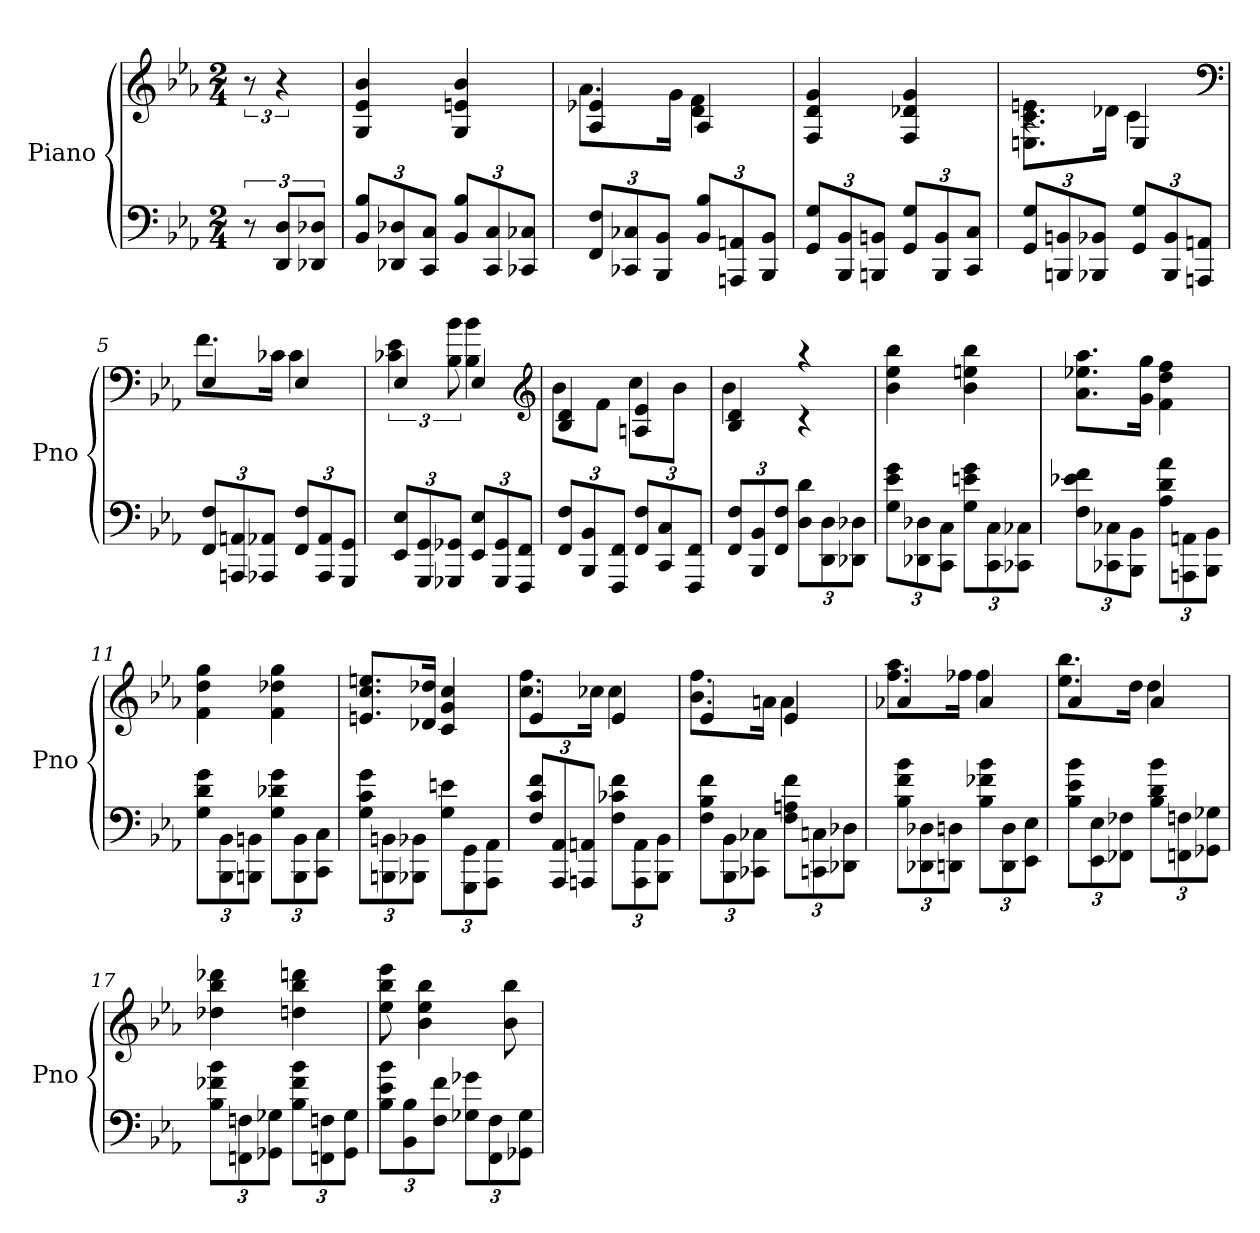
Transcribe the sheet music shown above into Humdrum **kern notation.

**kern	**kern
*part1	*part1
*staff2	*staff1
*I"Piano	*
*I'Pno	*
*clefF4	*clefG2
*k[b-e-a-]	*k[b-e-a-]
*E-:	*E-:
*M2/4	*M2/4
=	=
12r	12r
12DD/ 12D/L	6r
12DD-X/ 12D-X/J	.
=1	=1
12BB-/ 12B-/L	4G 4e- 4b-
12DD-X/ 12D-X/	.
12CC/ 12C/J	.
12BB-/ 12B-/L	4G 4en 4b-
12CC/ 12C/	.
12CC-X/ 12C-X/J	.
=2	=2
*	*^
12FF/ 12F/L	4A- 4e-X	8.a-L
12CC-X/ 12C-X/	.	.
12BBB-/ 12BB-/J	.	.
.	.	16gJk
12BB-/ 12B-/L	4A-	4d 4f
12AAAn/ 12AAn/	.	.
12BBB-/ 12BB-/J	.	.
*	*v	*v
=3	=3
12GG/ 12G/L	4F 4d 4g
12BBB-/ 12BB-/	.
12BBBn/ 12BBn/J	.
12GG/ 12G/L	4F 4d-X 4g
12BBB/ 12BB/	.
12CC/ 12C/J	.
=4	=4
*	*^
12GG/ 12G/L	4rc	8.En 8.c 8.enL
12BBBn/ 12BBn/	.	.
12BBB-X/ 12BB-X/J	.	.
.	.	16d-XJk
12GG/ 12G/L	4E	4c
12BBB-/ 12BB-/	.	.
12AAAn/ 12AAn/J	.	.
*	*clefF4	*
=5	=5	=5
12FF/ 12F/L	4E-	8.fL
12AAAn/ 12AAn/	.	.
12AAA-X/ 12AA-X/J	.	.
.	.	16c-XJk
12FF/ 12F/L	4E-	4c-
12AAA-/ 12AA-/	.	.
12GGG/ 12GG/J	.	.
=6	=6	=6
12EE-/ 12E-/L	4E-	6c-X 6e-
12GGG/ 12GG/	.	.
12GGG-X/ 12GG-X/J	.	12B- 12b-
12EE-/ 12E-/L	4E-	4B- 4b-
12GGG-/ 12GG-/	.	.
12FFF/ 12FF/J	.	.
*	*clefG2	*
=7	=7	=7
12FF/ 12F/L	4B- 4d	8b-L
12BBB-/ 12BB-/	.	.
.	.	8fJ
12FFF/ 12FF/J	.	.
12FF/ 12F/L	4An 4e-	8ccL
12CC/ 12C/	.	.
.	.	8b-J
12FFF/ 12FF/J	.	.
=8	=8	=8
12FF/ 12F/L	4B- 4d	4b-
12BBB-/ 12BB-/	.	.
12FF/ 12F/J	.	.
12D\ 12d\L	4rc	4raa
12DD\ 12D\	.	.
12DD-X\ 12D-X\J	.	.
*	*v	*v
=9	=9
12G\ 12e-\ 12g\L	4b- 4ee- 4bb-
12DD-X\ 12D-X\	.
12CC\ 12C\J	.
12G\ 12en\ 12g\L	4b- 4een 4bb-
12CC\ 12C\	.
12CC-X\ 12C-X\J	.
=10	=10
12F\ 12e-X\ 12f\L	8.a- 8.ee-X 8.aa-L
12CC-X\ 12C-X\	.
12BBB-\ 12BB-\J	.
.	16g 16ggJk
12A-\ 12d\ 12a-\L	4f 4dd 4ff
12AAAn\ 12AAn\	.
12BBB-\ 12BB-\J	.
=11	=11
12G\ 12d\ 12g\L	4f 4dd 4gg
12BBB-\ 12BB-\	.
12BBBn\ 12BBn\J	.
12G\ 12d-X\ 12g\L	4f 4dd-X 4gg
12BBB\ 12BB\	.
12CC\ 12C\J	.
=12	=12
12G\ 12c\ 12g\L	8.en 8.cc 8.eenL
12BBBn\ 12BBn\	.
12BBB-X\ 12BB-X\J	.
.	16d-X 16dd-XJk
12G\ 12en\L	4c 4g 4cc
12GGG\ 12GG\	.
12AAA-\ 12AA-\J	.
=13	=13
*	*^
12F/ 12c/ 12f/L	4e-	8.cc 8.ffL
12AAA-/ 12AA-/	.	.
12AAAn/ 12AAn/J	.	.
.	.	16cc-XJk
12F\ 12c-X\ 12f\L	4e-	4cc-
12AAA\ 12AA\	.	.
12BBB-\ 12BB-\J	.	.
=14	=14	=14
12F\ 12B-\ 12f\L	4e-	8.b- 8.ffL
12BBB-\ 12BB-\	.	.
12CC-X\ 12C-X\J	.	.
.	.	16anJk
12F\ 12An\ 12f\L	4e-	4a
12CCn\ 12Cn\	.	.
12DD-X\ 12D-X\J	.	.
=15	=15	=15
12B-\ 12f\ 12b-\L	4a-X	8.ff 8.aa-L
12DD-X\ 12D-X\	.	.
12DDn\ 12Dn\J	.	.
.	.	16ff-XJk
12B-\ 12f-X\ 12b-\L	4a-	4ff-
12DD\ 12D\	.	.
12EE-\ 12E-\J	.	.
=16	=16	=16
12B-\ 12e-\ 12b-\L	4a-	8.ee- 8.bb-L
12EE-\ 12E-\	.	.
12FF-X\ 12F-X\J	.	.
.	.	16ddJk
12B-\ 12d\ 12b-\L	4a-	4dd
12FFn\ 12Fn\	.	.
12GG-X\ 12G-X\J	.	.
*	*v	*v
=17	=17
12B-\ 12f-X\ 12b-\L	4dd-X 4bb- 4ddd-X
12FFn\ 12Fn\	.
12GG-X\ 12G-X\J	.
12B-\ 12f-\ 12b-\L	4ddn 4bb- 4dddn
12FFn\ 12Fn\	.
12GG-\ 12G-\J	.
=18	=18
12B-\ 12e-\ 12b-\L	8ee- 8bb- 8eee-
12BB-\ 12B-\	.
.	4b- 4ee- 4bb-
12F\ 12f\J	.
12G-X\ 12g-X\L	.
12FF\ 12F\	.
.	8b- 8bb-
12GG-X\ 12G-\J	.
=	=
*-	*-
